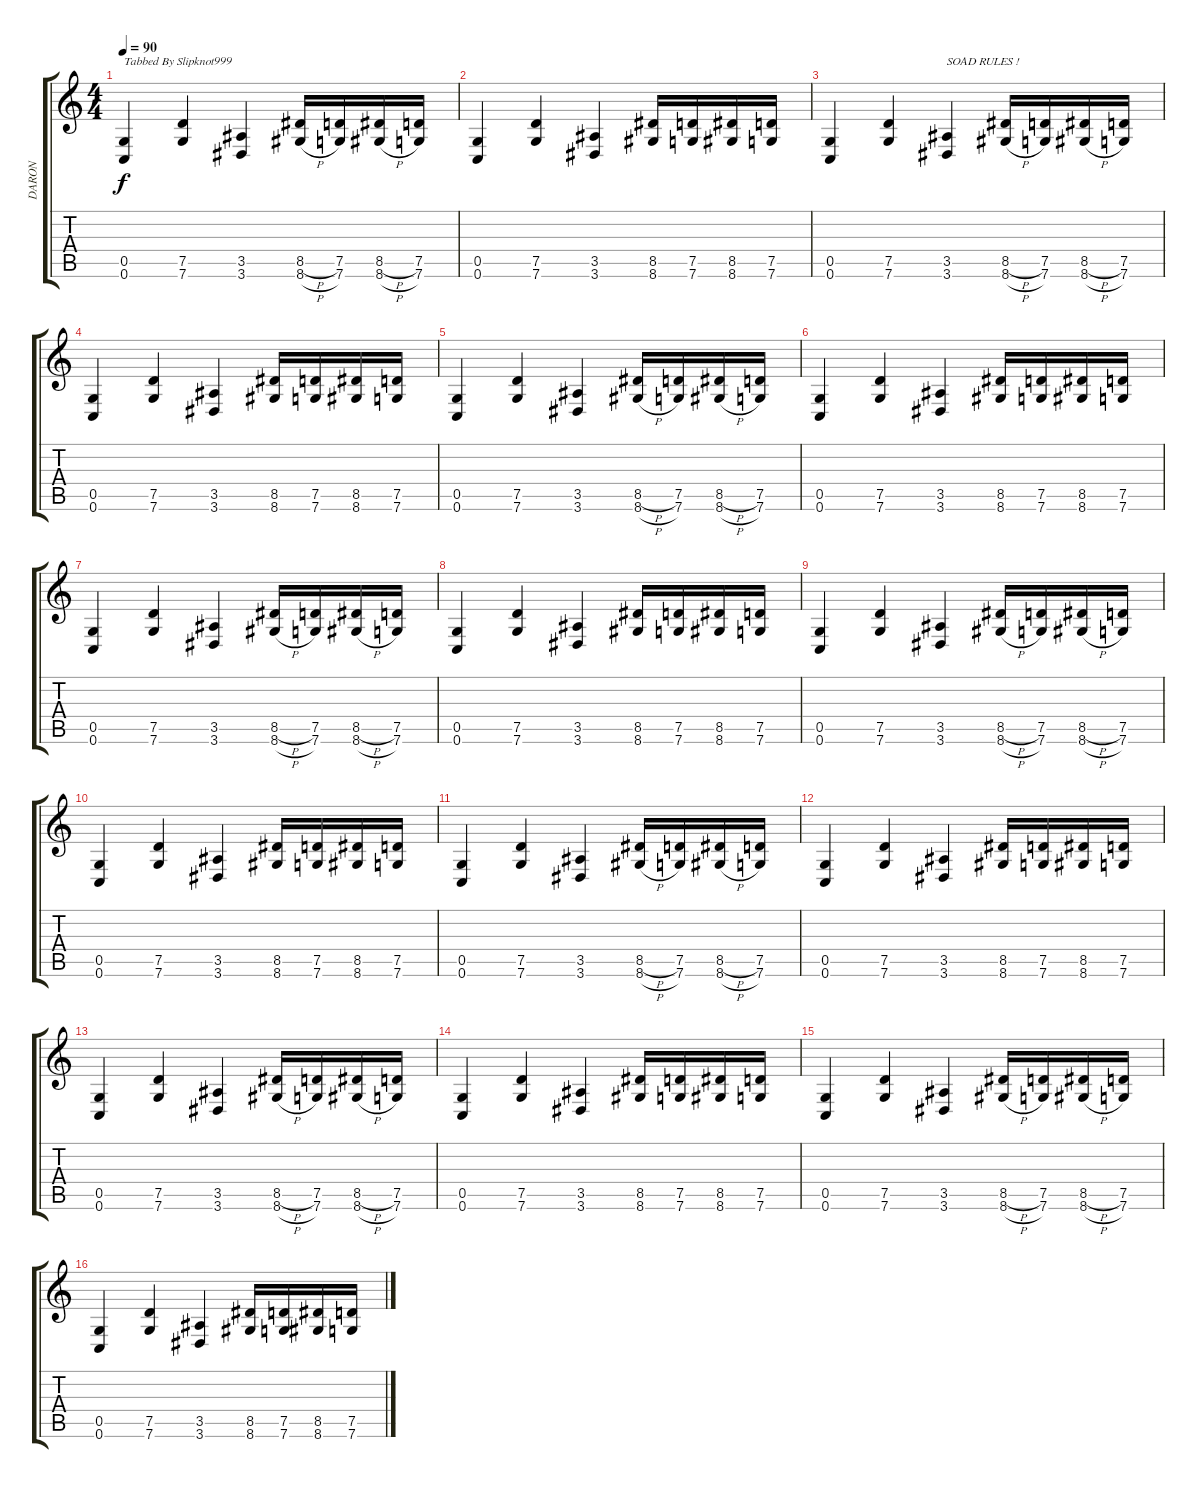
\track ("DARON" "DARON") {instrument distortionguitar}
\staff {score tabs}
\tuning (D4 A3 F3 C3 G2 C2) {hide}
\ts (4 4)
\tempo 90
\clef g2
\ks c
(0.5 0.6).4{txt "Tabbed By Slipknot999" dy f instrument distortionguitar} (7.5 7.6).4 (3.5 3.6).4 (8.5{h} 8.6{h}).16 (7.5 7.6).16 (8.5{h} 8.6{h}).16 (7.5 7.6).16 |
(0.5 0.6).4 (7.5 7.6).4 (3.5 3.6).4 (8.5 8.6).16 (7.5 7.6).16 (8.5 8.6).16 (7.5 7.6).16 |
(0.5 0.6).4 (7.5 7.6).4 (3.5 3.6).4{txt "SOAD RULES !"} (8.5{h} 8.6{h}).16 (7.5 7.6).16 (8.5{h} 8.6{h}).16 (7.5 7.6).16 |
(0.5 0.6).4 (7.5 7.6).4 (3.5 3.6).4 (8.5 8.6).16 (7.5 7.6).16 (8.5 8.6).16 (7.5 7.6).16 |
(0.5 0.6).4 (7.5 7.6).4 (3.5 3.6).4 (8.5{h} 8.6{h}).16 (7.5 7.6).16 (8.5{h} 8.6{h}).16 (7.5 7.6).16 |
(0.5 0.6).4 (7.5 7.6).4 (3.5 3.6).4 (8.5 8.6).16 (7.5 7.6).16 (8.5 8.6).16 (7.5 7.6).16 |
(0.5 0.6).4 (7.5 7.6).4 (3.5 3.6).4 (8.5{h} 8.6{h}).16 (7.5 7.6).16 (8.5{h} 8.6{h}).16 (7.5 7.6).16 |
(0.5 0.6).4 (7.5 7.6).4 (3.5 3.6).4 (8.5 8.6).16 (7.5 7.6).16 (8.5 8.6).16 (7.5 7.6).16 |
(0.5 0.6).4 (7.5 7.6).4 (3.5 3.6).4 (8.5{h} 8.6{h}).16 (7.5 7.6).16 (8.5{h} 8.6{h}).16 (7.5 7.6).16 |
(0.5 0.6).4 (7.5 7.6).4 (3.5 3.6).4 (8.5 8.6).16 (7.5 7.6).16 (8.5 8.6).16 (7.5 7.6).16 |
(0.5 0.6).4 (7.5 7.6).4 (3.5 3.6).4 (8.5{h} 8.6{h}).16 (7.5 7.6).16 (8.5{h} 8.6{h}).16 (7.5 7.6).16 |
(0.5 0.6).4 (7.5 7.6).4 (3.5 3.6).4 (8.5 8.6).16 (7.5 7.6).16 (8.5 8.6).16 (7.5 7.6).16 |
(0.5 0.6).4 (7.5 7.6).4 (3.5 3.6).4 (8.5{h} 8.6{h}).16 (7.5 7.6).16 (8.5{h} 8.6{h}).16 (7.5 7.6).16 |
(0.5 0.6).4 (7.5 7.6).4 (3.5 3.6).4 (8.5 8.6).16 (7.5 7.6).16 (8.5 8.6).16 (7.5 7.6).16 |
(0.5 0.6).4 (7.5 7.6).4 (3.5 3.6).4 (8.5{h} 8.6{h}).16 (7.5 7.6).16 (8.5{h} 8.6{h}).16 (7.5 7.6).16 |
(0.5 0.6).4 (7.5 7.6).4 (3.5 3.6).4 (8.5 8.6).16 (7.5 7.6).16 (8.5 8.6).16 (7.5 7.6).16
